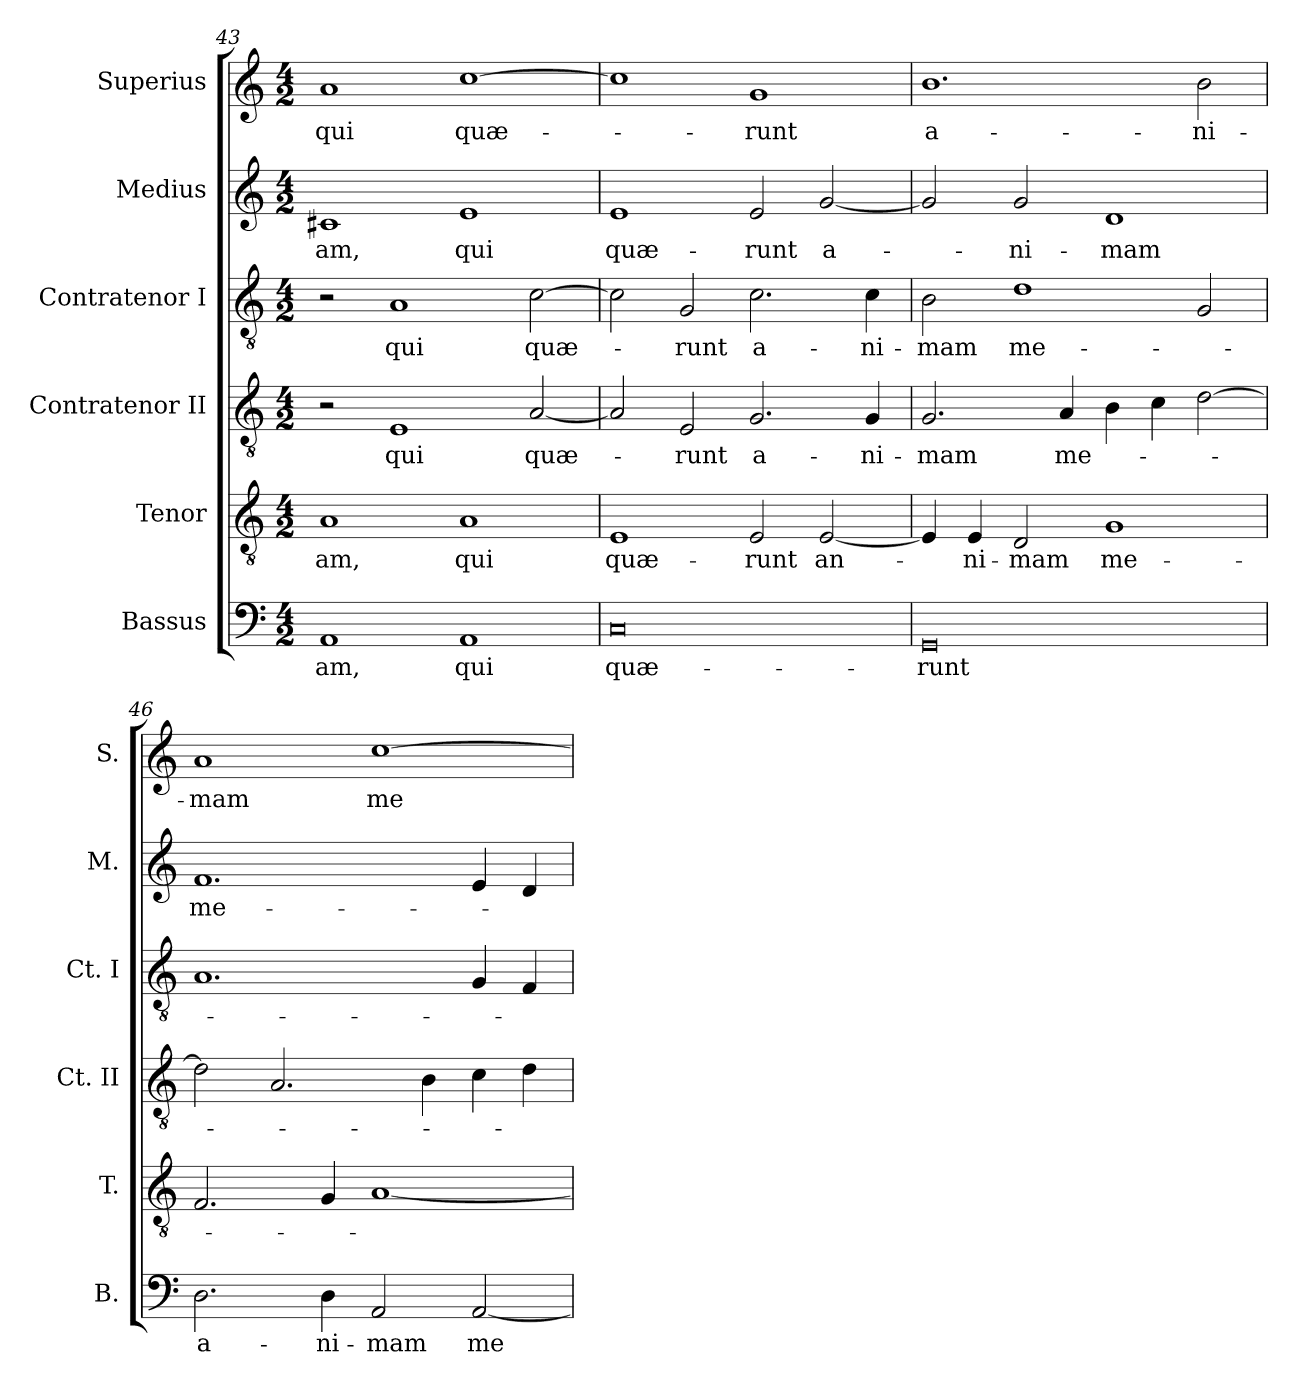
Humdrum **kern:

**kern	**text	**kern	**text	**kern	**text	**kern	**text	**kern	**text	**kern	**text
*part6	*part6	*part5	*part5	*part4	*part4	*part3	*part3	*part2	*part2	*part1	*part1
*staff6	*staff6	*staff5	*staff5	*staff4	*staff4	*staff3	*staff3	*staff2	*staff2	*staff1	*staff1
*I"Bassus	*	*I"Tenor	*	*I"Contratenor II	*	*I"Contratenor I	*	*I"Medius	*	*I"Superius	*
*I'B.	*	*I'T.	*	*I'Ct. II	*	*I'Ct. I	*	*I'M.	*	*I'S.	*
*clefF4	*	*clefGv2	*	*clefGv2	*	*clefGv2	*	*clefG2	*	*clefG2	*
*	*	*ITrd7c12	*	*ITrd7c12	*	*ITrd7c12	*	*	*	*	*
*k[]	*	*k[]	*	*k[]	*	*k[]	*	*k[]	*	*k[]	*
*C:	*	*C:	*	*C:	*	*C:	*	*C:	*	*C:	*
*M4/2	*	*M4/2	*	*M4/2	*	*M4/2	*	*M4/2	*	*M4/2	*
=43	=43	=43	=43	=43	=43	=43	=43	=43	=43	=43	=43
!	!LO:LY:b:color=#000000	!	!	!	!	!	!	!	!	!	!
!	!	!	!LO:LY:b:color=#000000	!	!	!	!	!	!	!	!
!	!	!	!	!	!	!	!	!	!LO:LY:b:color=#000000	!	!
!	!	!	!	!	!	!	!	!	!	!	!LO:LY:b:color=#000000
1AAi	-am,	1AAi	-am,	2r	.	2r	.	1c#Xi	-am,	1ai	qui
!	!	!	!	!	!LO:LY:b:color=#000000	!	!	!	!	!	!
!	!	!	!	!	!	!	!LO:LY:b:color=#000000	!	!	!	!
.	.	.	.	1EEi	qui	1AAi	qui	.	.	.	.
!	!LO:LY:b:color=#000000	!	!	!	!	!	!	!	!	!	!
!	!	!	!LO:LY:b:color=#000000	!	!	!	!	!	!	!	!
!	!	!	!	!	!	!	!	!	!LO:LY:b:color=#000000	!	!
!	!	!	!	!	!	!	!	!	!	!	!LO:LY:b:color=#000000
1AAi	qui	1AAi	qui	.	.	.	.	1ei	qui	[>1cci	quæ-
!	!	!	!	!	!LO:LY:b:color=#000000	!	!	!	!	!	!
!	!	!	!	!	!	!	!LO:LY:b:color=#000000	!	!	!	!
.	.	.	.	[<2AAi/	quæ-	[>2Ci\	quæ-	.	.	.	.
=44	=44	=44	=44	=44	=44	=44	=44	=44	=44	=44	=44
!	!LO:LY:b:color=#000000	!	!	!	!	!	!	!	!	!	!
!	!	!	!LO:LY:b:color=#000000	!	!	!	!	!	!	!	!
!	!	!	!	!	!	!	!	!	!LO:LY:b:color=#000000	!	!
0Ci	quæ-	1EEi	quæ-	2AAi/]	.	2Ci\]	.	1ei	quæ-	1cci]	.
!	!	!	!	!	!LO:LY:b:color=#000000	!	!	!	!	!	!
!	!	!	!	!	!	!	!LO:LY:b:color=#000000	!	!	!	!
.	.	.	.	2EEi/	-runt	2GGi/	-runt	.	.	.	.
!	!	!	!LO:LY:b:color=#000000	!	!	!	!	!	!	!	!
!	!	!	!	!	!LO:LY:b:color=#000000	!	!	!	!	!	!
!	!	!	!	!	!	!	!LO:LY:b:color=#000000	!	!	!	!
!	!	!	!	!	!	!	!	!	!LO:LY:b:color=#000000	!	!
!	!	!	!	!	!	!	!	!	!	!	!LO:LY:b:color=#000000
.	.	2EEi/	-runt	2.GGi/	a-	2.Ci\	a-	2ei/	-runt	1gi	-runt
!	!	!	!LO:LY:b:color=#000000	!	!	!	!	!	!	!	!
!	!	!	!	!	!	!	!	!	!LO:LY:b:color=#000000	!	!
.	.	[<2EEi/	an-	.	.	.	.	[<2gi/	a-	.	.
!	!	!	!	!	!LO:LY:b:color=#000000	!	!	!	!	!	!
!	!	!	!	!	!	!	!LO:LY:b:color=#000000	!	!	!	!
.	.	.	.	4GGi/	-ni-	4Ci\	-ni-	.	.	.	.
=45	=45	=45	=45	=45	=45	=45	=45	=45	=45	=45	=45
!	!LO:LY:b:color=#000000	!	!	!	!	!	!	!	!	!	!
!	!	!	!	!	!LO:LY:b:color=#000000	!	!	!	!	!	!
!	!	!	!	!	!	!	!LO:LY:b:color=#000000	!	!	!	!
!	!	!	!	!	!	!	!	!	!	!	!LO:LY:b:color=#000000
0GGi	-runt	4EEi/]	.	2.GGi/	-mam	2BBi\	-mam	2gi/]	.	1.bi	a-
!	!	!	!LO:LY:b:color=#000000	!	!	!	!	!	!	!	!
.	.	4EEi/	-ni-	.	.	.	.	.	.	.	.
!	!	!	!LO:LY:b:color=#000000	!	!	!	!	!	!	!	!
!	!	!	!	!	!	!	!LO:LY:b:color=#000000	!	!	!	!
!	!	!	!	!	!	!	!	!	!LO:LY:b:color=#000000	!	!
.	.	2DDi/	-mam	.	.	1Di	me-	2gi/	-ni-	.	.
!	!	!	!	!	!LO:LY:b:color=#000000	!	!	!	!	!	!
.	.	.	.	4AAi/	me-	.	.	.	.	.	.
!	!	!	!LO:LY:b:color=#000000	!	!	!	!	!	!	!	!
!	!	!	!	!	!	!	!	!	!LO:LY:b:color=#000000	!	!
.	.	1GGi	me-	4BBi\	.	.	.	1di	-mam	.	.
.	.	.	.	4Ci\	.	.	.	.	.	.	.
!	!	!	!	!	!	!	!	!	!	!	!LO:LY:b:color=#000000
.	.	.	.	[>2Di\	.	2GGi/	.	.	.	2bi\	-ni-
!!LO:LB:g=z
=46	=46	=46	=46	=46	=46	=46	=46	=46	=46	=46	=46
!	!LO:LY:b:color=#000000	!	!	!	!	!	!	!	!	!	!
!	!	!	!	!	!	!	!	!	!LO:LY:b:color=#000000	!	!
!	!	!	!	!	!	!	!	!	!	!	!LO:LY:b:color=#000000
2.Di\	a-	2.FFi/	.	2Di\]	.	1.AAi	.	1.fi	me-	1ai	-mam
.	.	.	.	2.AAi/	.	.	.	.	.	.	.
!	!LO:LY:b:color=#000000	!	!	!	!	!	!	!	!	!	!
4Di\	-ni-	4GGi/	.	.	.	.	.	.	.	.	.
!	!LO:LY:b:color=#000000	!	!	!	!	!	!	!	!	!	!
!	!	!	!	!	!	!	!	!	!	!	!LO:LY:b:color=#000000
2AAi/	-mam	[<1AAi	.	.	.	.	.	.	.	[>1cci	me-
.	.	.	.	4BBi\	.	.	.	.	.	.	.
!	!LO:LY:b:color=#000000	!	!	!	!	!	!	!	!	!	!
[<2AAi/	me-	.	.	4Ci\	.	4GGi/	.	4ei/	.	.	.
.	.	.	.	4Di\	.	4FFi/	.	4di/	.	.	.
=	=	=	=	=	=	=	=	=	=	=	=
*-	*-	*-	*-	*-	*-	*-	*-	*-	*-	*-	*-
